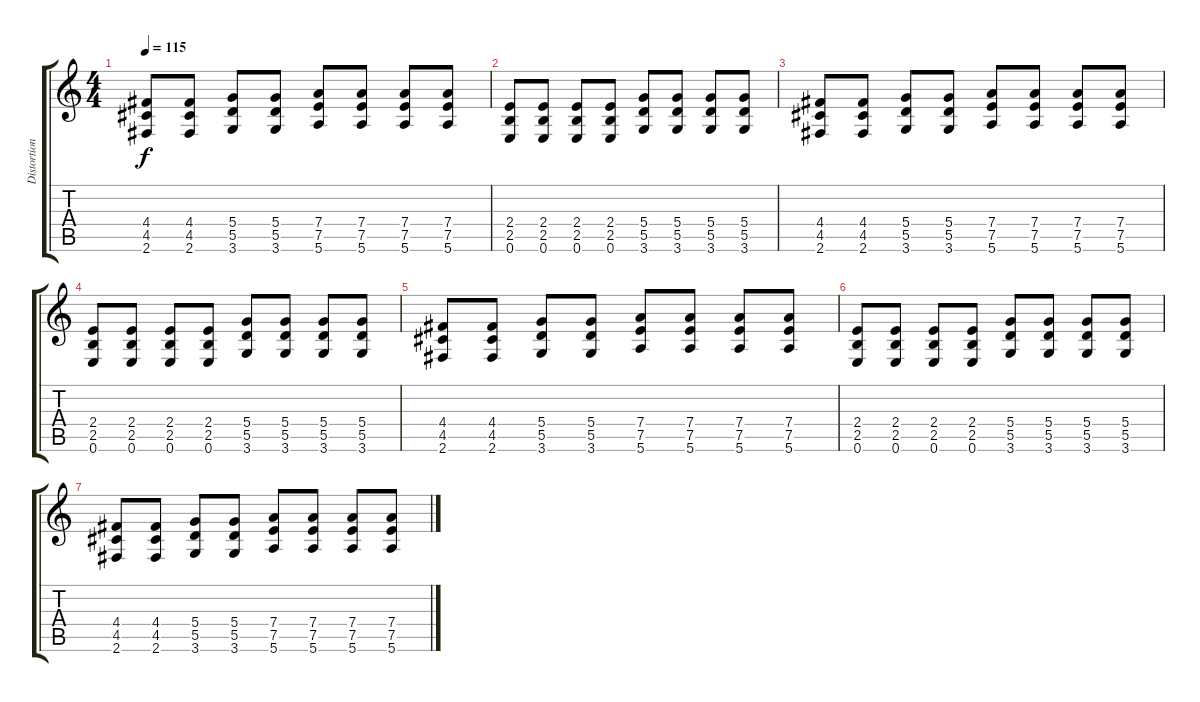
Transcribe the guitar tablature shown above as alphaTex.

\track ("Distortion" "Distortion") {instrument distortionguitar}
\staff {score tabs}
\tuning (E4 B3 G3 D3 A2 E2) {hide}
\ts (4 4)
\tempo 115
\clef g2
\ks c
(4.4 4.5 2.6).8{dy f} (4.4 4.5 2.6).8 (5.4 5.5 3.6).8 (5.4 5.5 3.6).8 (7.4 7.5 5.6).8 (7.4 7.5 5.6).8 (7.4 7.5 5.6).8 (7.4 7.5 5.6).8 |
(2.4 2.5 0.6).8 (2.4 2.5 0.6).8 (2.4 2.5 0.6).8 (2.4 2.5 0.6).8 (5.4 5.5 3.6).8 (5.4 5.5 3.6).8 (5.4 5.5 3.6).8 (5.4 5.5 3.6).8 |
(4.4 4.5 2.6).8 (4.4 4.5 2.6).8 (5.4 5.5 3.6).8 (5.4 5.5 3.6).8 (7.4 7.5 5.6).8 (7.4 7.5 5.6).8 (7.4 7.5 5.6).8 (7.4 7.5 5.6).8 |
(2.4 2.5 0.6).8 (2.4 2.5 0.6).8 (2.4 2.5 0.6).8 (2.4 2.5 0.6).8 (5.4 5.5 3.6).8{volume 6} (5.4 5.5 3.6).8 (5.4 5.5 3.6).8 (5.4 5.5 3.6).8 |
(4.4 4.5 2.6).8 (4.4 4.5 2.6).8 (5.4 5.5 3.6).8 (5.4 5.5 3.6).8 (7.4 7.5 5.6).8 (7.4 7.5 5.6).8 (7.4 7.5 5.6).8 (7.4 7.5 5.6).8 |
(2.4 2.5 0.6).8 (2.4 2.5 0.6).8 (2.4 2.5 0.6).8 (2.4 2.5 0.6).8 (5.4 5.5 3.6).8 (5.4 5.5 3.6).8 (5.4 5.5 3.6).8 (5.4 5.5 3.6).8 |
(4.4 4.5 2.6).8 (4.4 4.5 2.6).8 (5.4 5.5 3.6).8 (5.4 5.5 3.6).8 (7.4 7.5 5.6).8 (7.4 7.5 5.6).8 (7.4 7.5 5.6).8 (7.4 7.5 5.6).8
